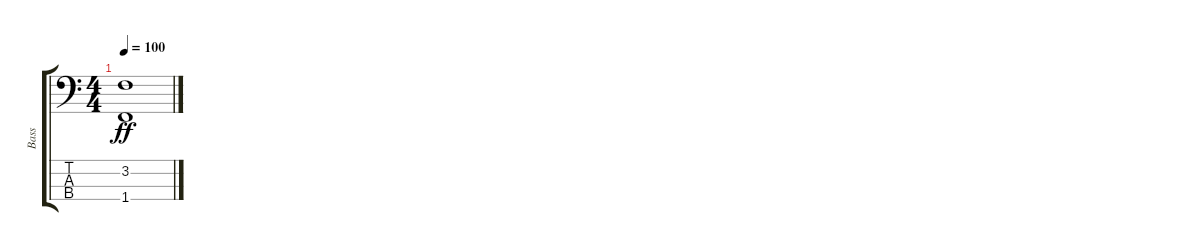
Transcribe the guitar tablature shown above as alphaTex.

\track ("Bass " "Bass ") {instrument electricbassfinger}
\staff {score tabs}
\tuning (G2 D2 A1 E1) {hide}
\ts (4 4)
\tempo 100
\clef f4
\ks c
(3.2 1.4).1{dy ff}
